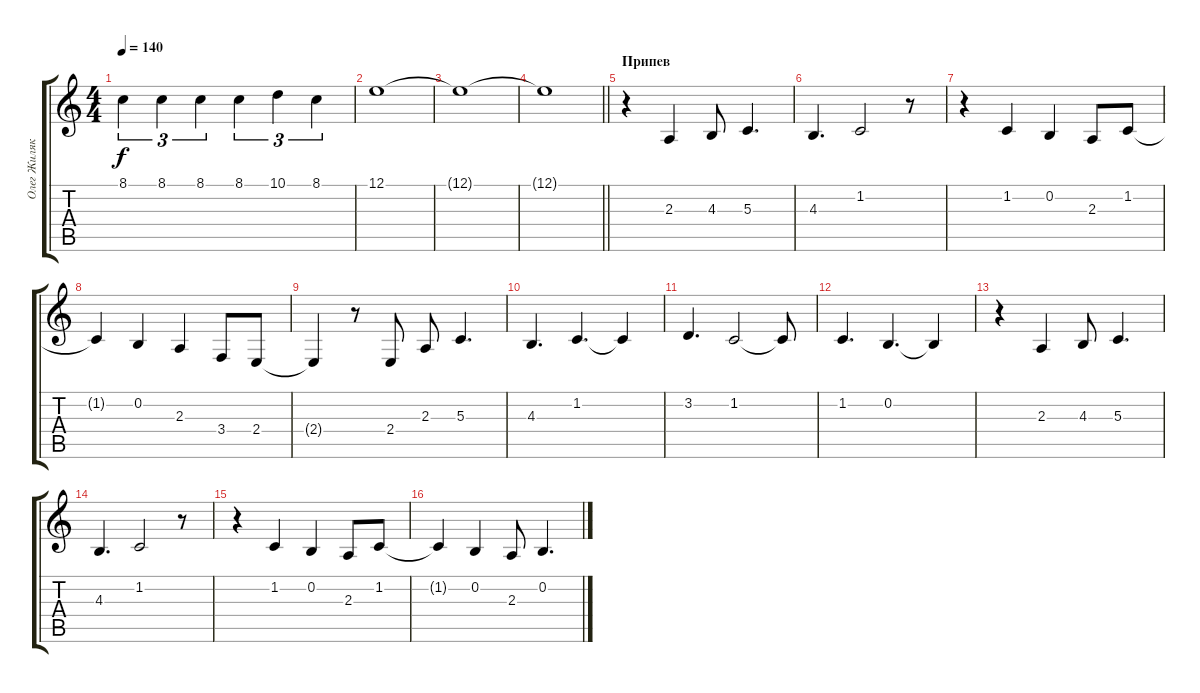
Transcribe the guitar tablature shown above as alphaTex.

\track ("Олег Жиляков" "Олег Жиляк") {instrument lead2sawtooth}
\staff {score tabs}
\tuning (E4 B3 G3 D3 A2 E2) {hide}
\ts (4 4)
\tempo 140
\clef g2
\ks c
8.1.4{tu (3 2) dy f} 8.1.4{tu (3 2)} 8.1.4{tu (3 2)} 8.1.4{tu (3 2)} 10.1.4{tu (3 2)} 8.1.4{tu (3 2)} |
12.1.1 |
12.1{t}.1 |
\barLineRight lightlight
12.1{t}.1 |
\section ("" "Припев")
r.4 2.3.4 4.3.8 5.3.4{d} |
4.3.4{d} 1.2.2 r.8 |
r.4 1.2.4 0.2.4 2.3.8 1.2.8 |
1.2{t}.4 0.2.4 2.3.4 3.4.8 2.4.8 |
2.4{t}.4 r.8 2.4.8 2.3.8 5.3.4{d} |
4.3.4{d} 1.2.4{d} 1.2{t}.4 |
3.2.4{d} 1.2.2 1.2{t}.8 |
1.2.4{d} 0.2.4{d} 0.2{t}.4 |
r.4 2.3.4 4.3.8 5.3.4{d} |
4.3.4{d} 1.2.2 r.8 |
r.4 1.2.4 0.2.4 2.3.8 1.2.8 |
1.2{t}.4 0.2.4 2.3.8 0.2.4{d}
